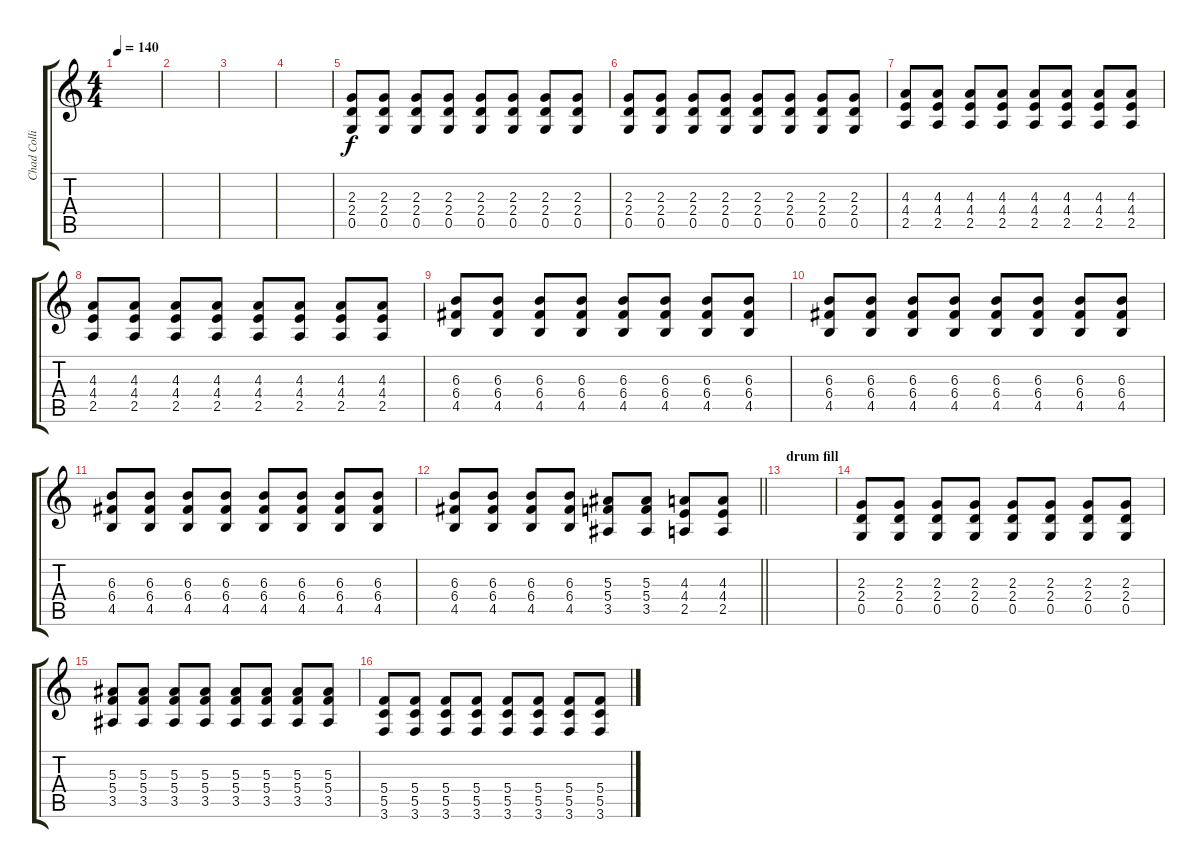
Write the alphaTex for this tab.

\track ("Chad Collins" "Chad Colli") {instrument distortionguitar}
\staff {score tabs}
\tuning (D4 A3 F3 C3 G2 D2) {hide}
\ts (4 4)
\tempo 140
\clef g2
\ks c
|
|
|
|
(2.3 2.4 0.5).8 (2.3 2.4 0.5).8 (2.3 2.4 0.5).8 (2.3 2.4 0.5).8 (2.3 2.4 0.5).8 (2.3 2.4 0.5).8 (2.3 2.4 0.5).8 (2.3 2.4 0.5).8 |
(2.3 2.4 0.5).8 (2.3 2.4 0.5).8 (2.3 2.4 0.5).8 (2.3 2.4 0.5).8 (2.3 2.4 0.5).8 (2.3 2.4 0.5).8 (2.3 2.4 0.5).8 (2.3 2.4 0.5).8 |
(4.3 4.4 2.5).8 (4.3 4.4 2.5).8 (4.3 4.4 2.5).8 (4.3 4.4 2.5).8 (4.3 4.4 2.5).8 (4.3 4.4 2.5).8 (4.3 4.4 2.5).8 (4.3 4.4 2.5).8 |
(4.3 4.4 2.5).8 (4.3 4.4 2.5).8 (4.3 4.4 2.5).8 (4.3 4.4 2.5).8 (4.3 4.4 2.5).8 (4.3 4.4 2.5).8 (4.3 4.4 2.5).8 (4.3 4.4 2.5).8 |
(6.3 6.4 4.5).8 (6.3 6.4 4.5).8 (6.3 6.4 4.5).8 (6.3 6.4 4.5).8 (6.3 6.4 4.5).8 (6.3 6.4 4.5).8 (6.3 6.4 4.5).8 (6.3 6.4 4.5).8 |
(6.3 6.4 4.5).8 (6.3 6.4 4.5).8 (6.3 6.4 4.5).8 (6.3 6.4 4.5).8 (6.3 6.4 4.5).8 (6.3 6.4 4.5).8 (6.3 6.4 4.5).8 (6.3 6.4 4.5).8 |
(6.3 6.4 4.5).8 (6.3 6.4 4.5).8 (6.3 6.4 4.5).8 (6.3 6.4 4.5).8 (6.3 6.4 4.5).8 (6.3 6.4 4.5).8 (6.3 6.4 4.5).8 (6.3 6.4 4.5).8 |
\barLineRight lightlight
(6.3 6.4 4.5).8 (6.3 6.4 4.5).8 (6.3 6.4 4.5).8 (6.3 6.4 4.5).8 (5.3 5.4 3.5).8 (5.3 5.4 3.5).8 (4.3 4.4 2.5).8 (4.3 4.4 2.5).8 |
\section ("" "drum fill")
|
(2.3 2.4 0.5).8 (2.3 2.4 0.5).8 (2.3 2.4 0.5).8 (2.3 2.4 0.5).8 (2.3 2.4 0.5).8 (2.3 2.4 0.5).8 (2.3 2.4 0.5).8 (2.3 2.4 0.5).8 |
(5.3 5.4 3.5).8 (5.3 5.4 3.5).8 (5.3 5.4 3.5).8 (5.3 5.4 3.5).8 (5.3 5.4 3.5).8 (5.3 5.4 3.5).8 (5.3 5.4 3.5).8 (5.3 5.4 3.5).8 |
(5.4 5.5 3.6).8 (5.4 5.5 3.6).8 (5.4 5.5 3.6).8 (5.4 5.5 3.6).8 (5.4 5.5 3.6).8 (5.4 5.5 3.6).8 (5.4 5.5 3.6).8 (5.4 5.5 3.6).8
